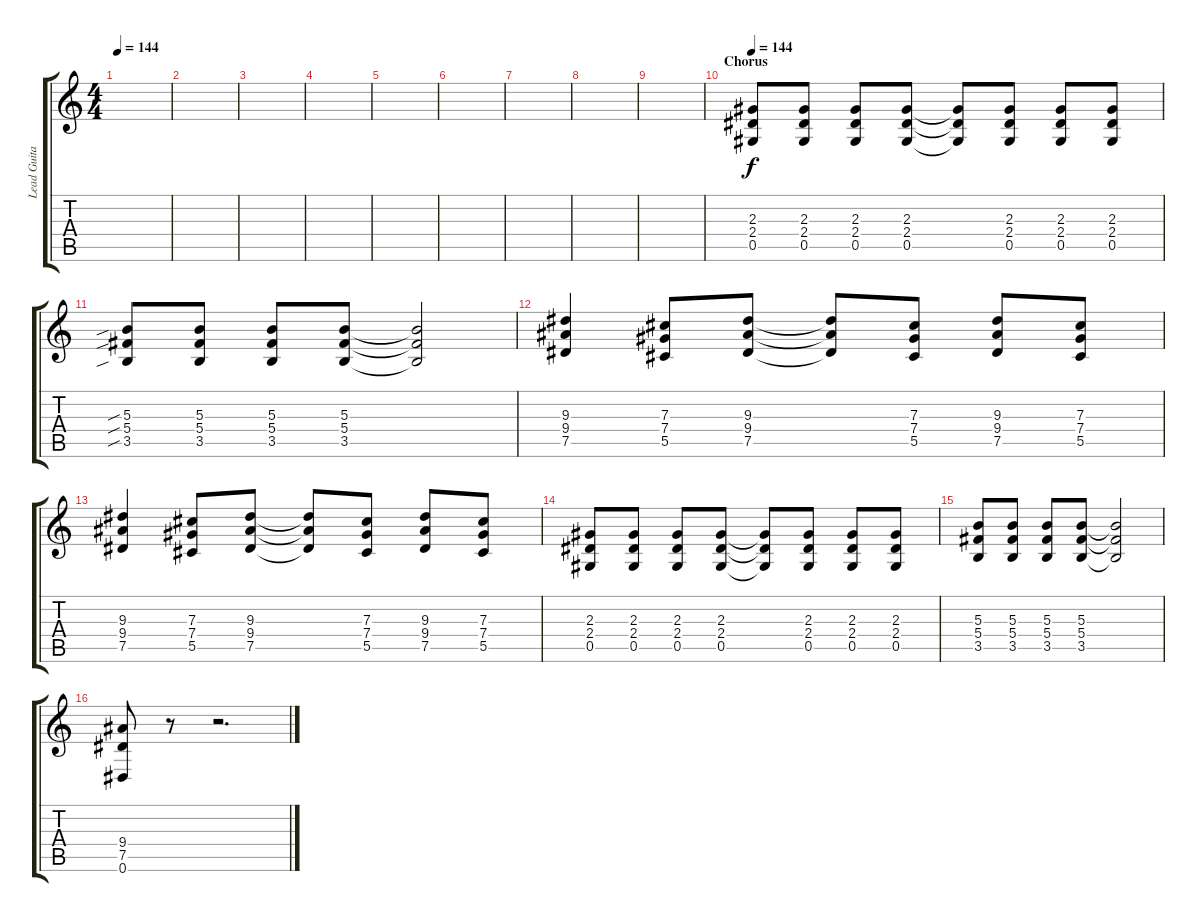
\track ("Lead Guitar" "Lead Guita") {instrument distortionguitar}
\staff {score tabs}
\tuning (Eb4 Bb3 Gb3 Db3 Ab2 Eb2) {hide}
\ts (4 4)
\tempo 144
\clef g2
\ks c
|
|
|
|
|
|
|
|
|
\section ("" "Chorus")
\tempo 144
(2.3 2.4 0.5).8 (2.3 2.4 0.5).8 (2.3 2.4 0.5).8 (2.3 2.4 0.5).8 (2.3{t} 2.4{t} 0.5{t}).8 (2.3 2.4 0.5).8 (2.3 2.4 0.5).8 (2.3 2.4 0.5).8 |
(5.3{sib} 5.4{sib} 3.5{sib}).8 (5.3 5.4 3.5).8 (5.3 5.4 3.5).8 (5.3 5.4 3.5).8 (5.3{t} 5.4{t} 3.5{t}).2 |
(9.3 9.4 7.5).4 (7.3 7.4 5.5).8 (9.3 9.4 7.5).8 (9.3{t} 9.4{t} 7.5{t}).8 (7.3 7.4 5.5).8 (9.3 9.4 7.5).8 (7.3 7.4 5.5).8 |
(9.3 9.4 7.5).4 (7.3 7.4 5.5).8 (9.3 9.4 7.5).8 (9.3{t} 9.4{t} 7.5{t}).8 (7.3 7.4 5.5).8 (9.3 9.4 7.5).8 (7.3 7.4 5.5).8 |
(2.3 2.4 0.5).8 (2.3 2.4 0.5).8 (2.3 2.4 0.5).8 (2.3 2.4 0.5).8 (2.3{t} 2.4{t} 0.5{t}).8 (2.3 2.4 0.5).8 (2.3 2.4 0.5).8 (2.3 2.4 0.5).8 |
(5.3 5.4 3.5).8 (5.3 5.4 3.5).8 (5.3 5.4 3.5).8 (5.3 5.4 3.5).8 (5.3{t} 5.4{t} 3.5{t}).2 |
(9.4 7.5 0.6).8 r.8 r.2{d}
